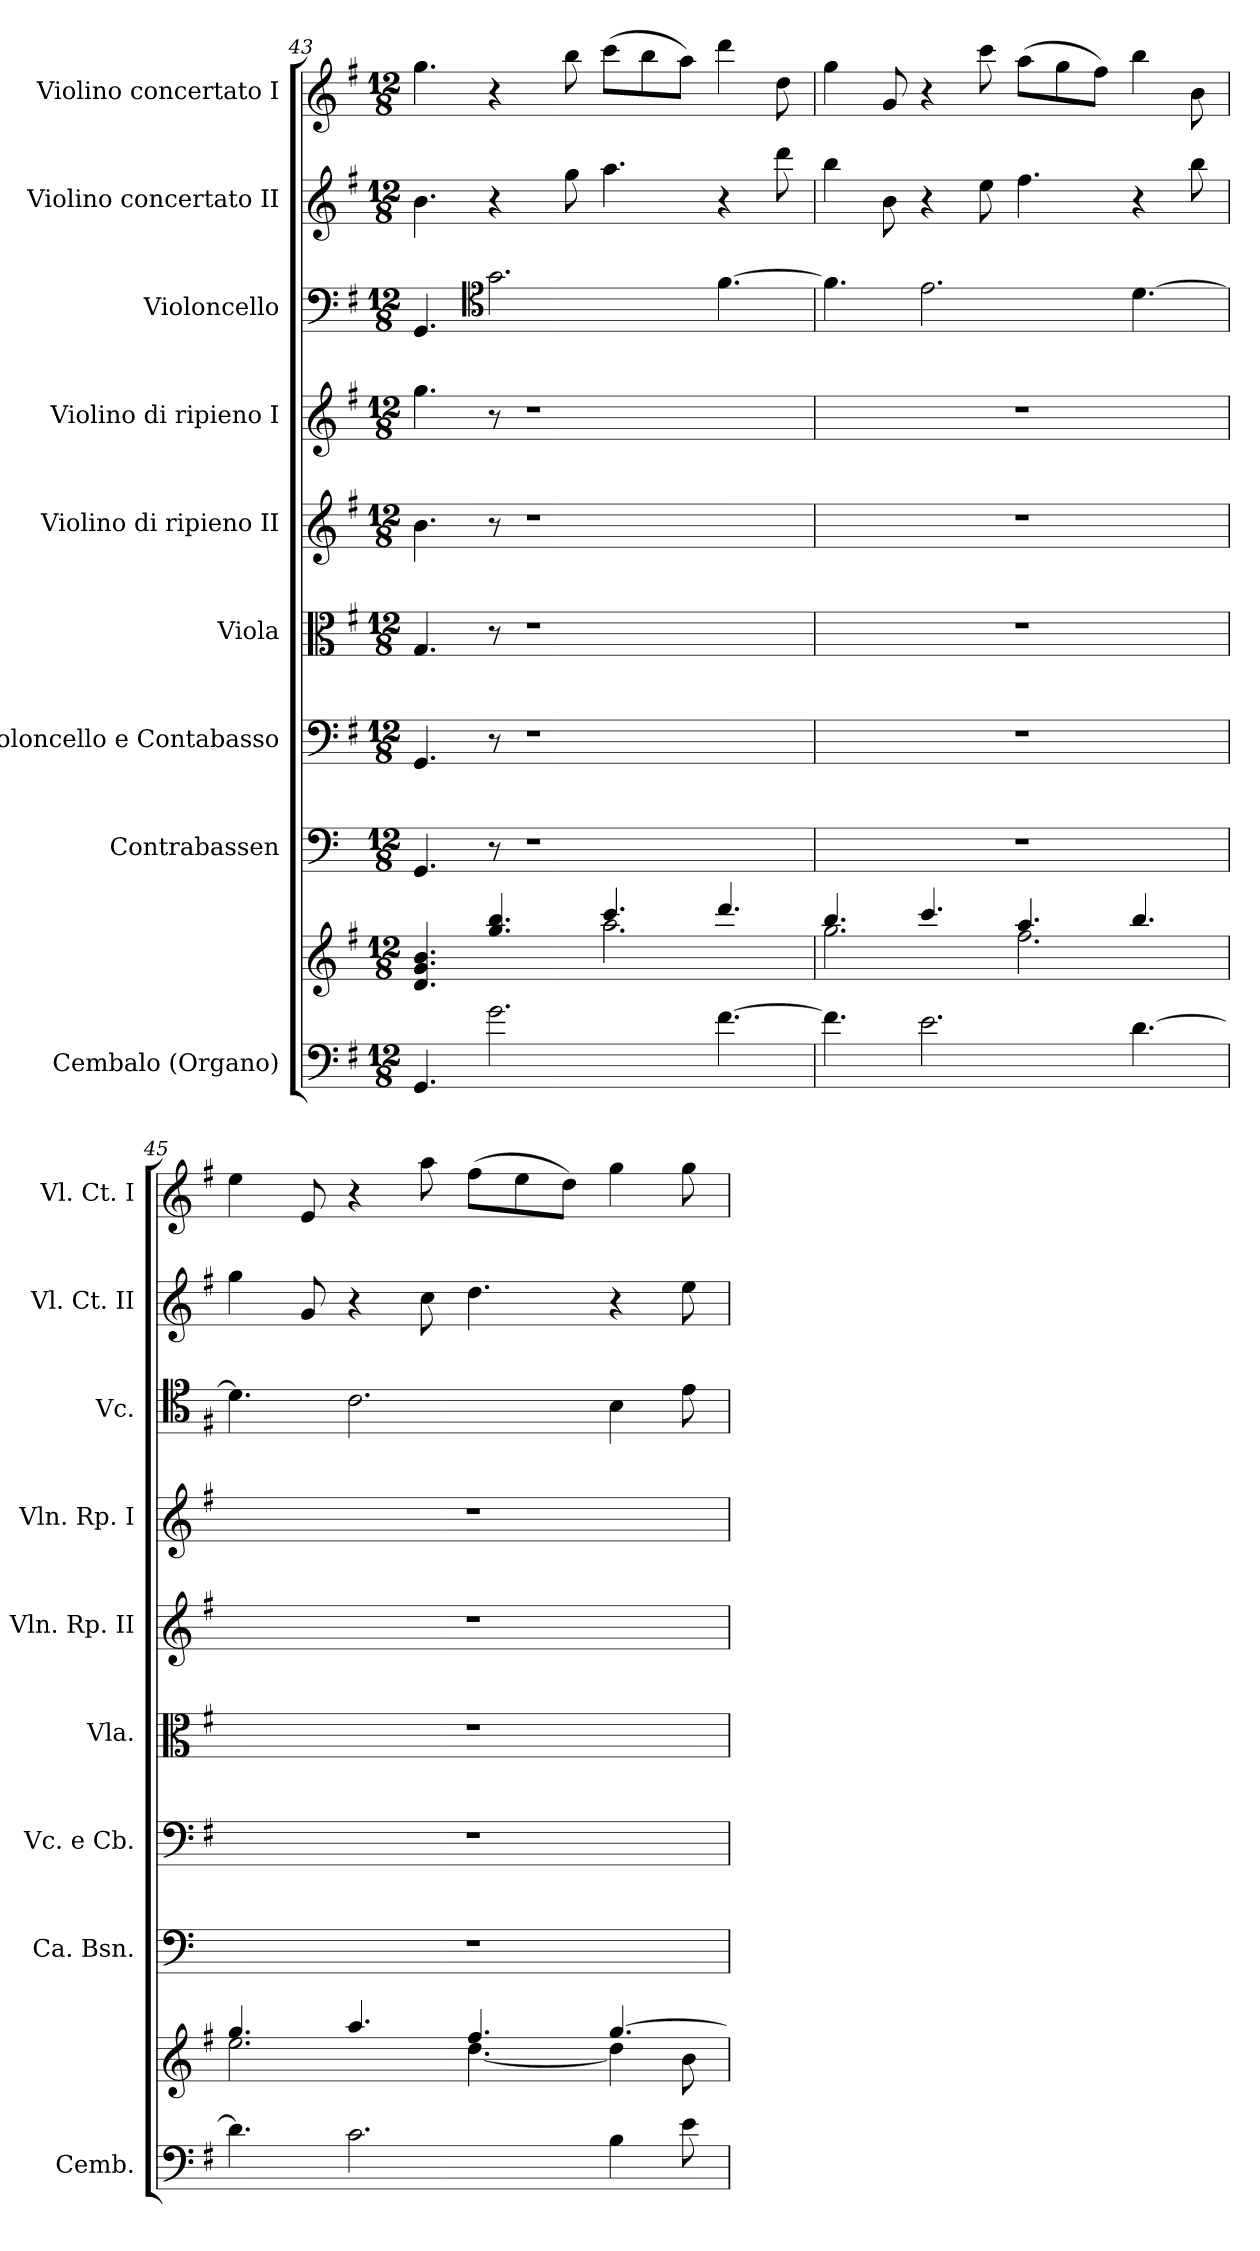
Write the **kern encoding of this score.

**kern	**kern	**kern	**kern	**kern	**kern	**kern	**kern	**kern	**kern
*part9	*part9	*part8	*part7	*part6	*part5	*part4	*part3	*part2	*part1
*staff10	*staff9	*staff8	*staff7	*staff6	*staff5	*staff4	*staff3	*staff2	*staff1
*I"Cembalo (Organo)	*	*I"Contrabassen	*I"Violoncello e Contabasso	*I"Viola	*I"Violino di ripieno II	*I"Violino di ripieno I	*I"Violoncello	*I"Violino concertato II	*I"Violino concertato I
*I'Cemb.	*	*I'Ca. Bsn.	*I'Vc. e Cb.	*I'Vla.	*I'Vln. Rp. II	*I'Vln. Rp. I	*I'Vc.	*I'Vl. Ct. II	*I'Vl. Ct. I
!!LO:LB:g=z
*clefF4	*clefG2	*clefF4	*clefF4	*clefC3	*clefG2	*clefG2	*clefF4	*clefG2	*clefG2
*	*	*ITrd7c12	*	*	*	*	*	*	*
*k[f#]	*k[f#]	*k[]	*k[f#]	*k[f#]	*k[f#]	*k[f#]	*k[f#]	*k[f#]	*k[f#]
*M12/8	*M12/8	*M12/8	*M12/8	*M12/8	*M12/8	*M12/8	*M12/8	*M12/8	*M12/8
=43	=43	=43	=43	=43	=43	=43	=43	=43	=43
*	*^	*	*	*	*	*	*	*	*
4.GG/	4.d/ 4.g/ 4.b/	2.ryy	4.GGG/	4.GG/	4.G/	4.b\	4.gg\	4.GG/	4.b\	4.gg\
*	*	*	*	*	*	*	*	*clefC4	*	*
2.g\	4.gg/ 4.bb/	.	8r	8r	8r	8r	8r	2.g\	4r	4r
.	.	.	1r	1r	1r	1r	1r	.	.	.
.	.	.	.	.	.	.	.	.	8gg\	8bb\
.	4.ccc/	2.aa\	.	.	.	.	.	.	4.aa\	(>8ccc\L
.	.	.	.	.	.	.	.	.	.	8bb\
.	.	.	.	.	.	.	.	.	.	8aa\J)
[4.f#\	4.ddd/	.	.	.	.	.	.	[4.f#\	4r	4ddd\
.	.	.	.	.	.	.	.	.	8ddd\	8dd\
=44	=44	=44	=44	=44	=44	=44	=44	=44	=44	=44
4.f#\]	4.bb/	2.gg\	1.r	1.r	1.r	1.r	1.r	4.f#\]	4bb\	4gg\
.	.	.	.	.	.	.	.	.	8b\	8g/
2.e\	4.ccc/	.	.	.	.	.	.	2.e\	4r	4r
.	.	.	.	.	.	.	.	.	8ee\	8ccc\
.	4.aa/	2.ff#\	.	.	.	.	.	.	4.ff#\	(>8aa\L
.	.	.	.	.	.	.	.	.	.	8gg\
.	.	.	.	.	.	.	.	.	.	8ff#\J)
[4.d\	4.bb/	.	.	.	.	.	.	[4.d\	4r	4bb\
.	.	.	.	.	.	.	.	.	8bb\	8b\
=45	=45	=45	=45	=45	=45	=45	=45	=45	=45	=45
4.d\]	4.gg/	2.ee\	1.r	1.r	1.r	1.r	1.r	4.d\]	4gg\	4ee\
.	.	.	.	.	.	.	.	.	8g/	8e/
2.c\	4.aa/	.	.	.	.	.	.	2.c\	4r	4r
.	.	.	.	.	.	.	.	.	8cc\	8aa\
.	4.ff#/	[4.dd\	.	.	.	.	.	.	4.dd\	(>8ff#\L
.	.	.	.	.	.	.	.	.	.	8ee\
.	.	.	.	.	.	.	.	.	.	8dd\J)
4B\	[4.gg/	4dd\]	.	.	.	.	.	4B\	4r	4gg\
8e\	.	8b\	.	.	.	.	.	8e\	8ee\	8gg\
*	*v	*v	*	*	*	*	*	*	*	*
=	=	=	=	=	=	=	=	=	=
*-	*-	*-	*-	*-	*-	*-	*-	*-	*-
